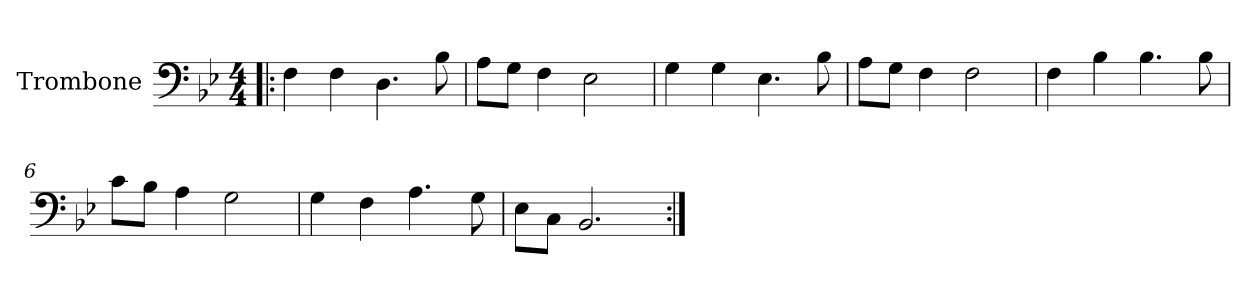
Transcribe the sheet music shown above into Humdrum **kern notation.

**kern
*part1
*staff1
*I"Trombone
*I'Tbn.
*clefF4
*k[b-e-]
*M4/4
=1!|:
4F\
4F\
4.D\
8B-\
=2
8A\L
8G\J
4F\
2E-\
=3
4G\
4G\
4.E-\
8B-\
=4
8A\L
8G\J
4F\
2F\
=5
4F\
4B-\
4.B-\
8B-\
=6
8c\L
8B-\J
4A\
2G\
!!LO:LB:g=z
=7
4G\
4F\
4.A\
8G\
=8
8E-\L
8C\J
2.BB-/
=:|!
*-
